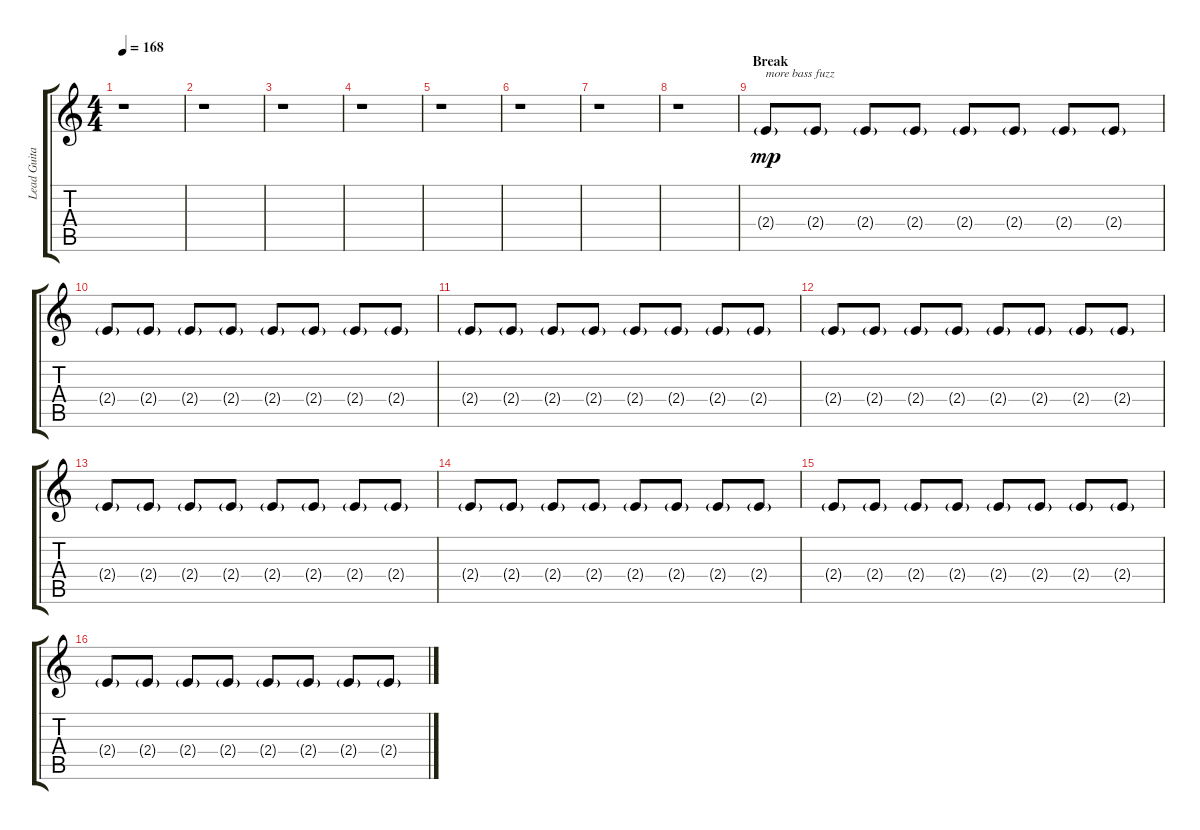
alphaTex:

\track ("Lead Guitar (solo 'n a couple of fills)" "Lead Guita") {instrument distortionguitar}
\staff {score tabs}
\tuning (E4 B3 G3 D3 A2 E2) {hide}
\ts (4 4)
\tempo 168
\clef g2
\ks c
r.1{dy f} |
r.1 |
r.1 |
r.1 |
r.1 |
r.1 |
r.1 |
r.1 |
\section ("" "Break")
2.4{g}.8{txt "more bass fuzz" dy mp volume 13 instrument overdrivenguitar} 2.4{g}.8 2.4{g}.8 2.4{g}.8 2.4{g}.8 2.4{g}.8 2.4{g}.8 2.4{g}.8 |
2.4{g}.8 2.4{g}.8 2.4{g}.8 2.4{g}.8 2.4{g}.8 2.4{g}.8 2.4{g}.8 2.4{g}.8 |
2.4{g}.8 2.4{g}.8 2.4{g}.8 2.4{g}.8 2.4{g}.8 2.4{g}.8 2.4{g}.8 2.4{g}.8 |
2.4{g}.8 2.4{g}.8 2.4{g}.8 2.4{g}.8 2.4{g}.8 2.4{g}.8 2.4{g}.8 2.4{g}.8 |
2.4{g}.8 2.4{g}.8 2.4{g}.8 2.4{g}.8 2.4{g}.8 2.4{g}.8 2.4{g}.8 2.4{g}.8 |
2.4{g}.8 2.4{g}.8 2.4{g}.8 2.4{g}.8 2.4{g}.8 2.4{g}.8 2.4{g}.8 2.4{g}.8 |
2.4{g}.8 2.4{g}.8 2.4{g}.8 2.4{g}.8 2.4{g}.8 2.4{g}.8 2.4{g}.8 2.4{g}.8 |
2.4{g}.8 2.4{g}.8 2.4{g}.8 2.4{g}.8 2.4{g}.8 2.4{g}.8 2.4{g}.8 2.4{g}.8
